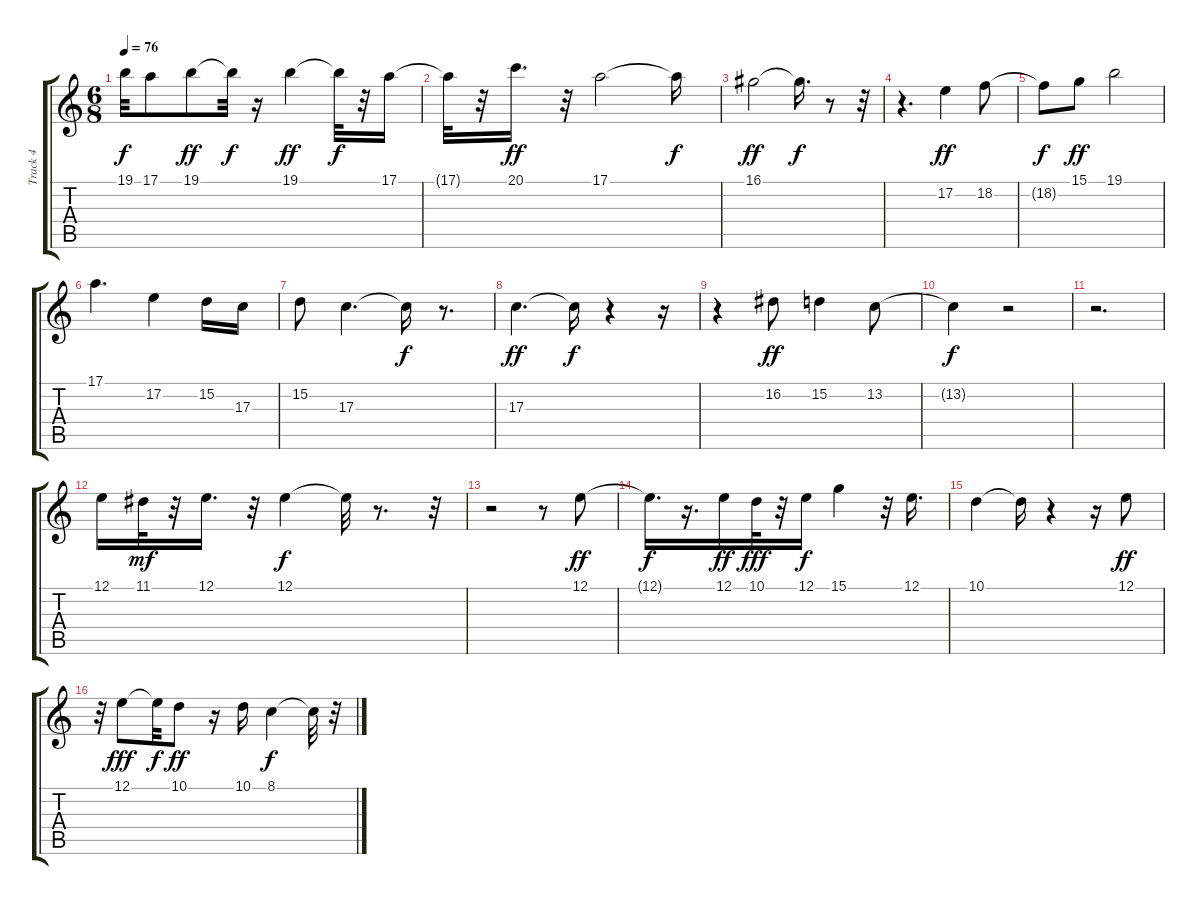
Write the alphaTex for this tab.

\track ("Track 4" "Track 4") {instrument panflute}
\staff {score tabs}
\tuning (E4 B3 G3 D3 A2 E2) {hide}
\ts (6 8)
\tempo 76
\clef g2
\ks c
19.1{t}.32{dy f} 17.1.8 19.1.8{dy ff} 19.1{t}.32{dy f} r.16 19.1.4{dy ff} 19.1{t}.32{dy f} r.32 17.1.16 |
17.1{t}.32 r.32 20.1.16{d dy ff} r.32 17.1.2 17.1{t}.16{dy f} |
16.1.2{dy ff} 16.1{t}.16{d dy f} r.8 r.32 |
r.4{d} 17.2.4{dy ff} 18.2.8 |
18.2{t}.8{dy f} 15.1.8{dy ff} 19.1.2 |
17.1.4{d} 17.2.4 15.2.16 17.3.16 |
15.2.8 17.3.4{d} 17.3{t}.16{dy f} r.8{d} |
17.3.4{d dy ff} 17.3{t}.16{dy f} r.4 r.16 |
r.4 16.2.8{dy ff} 15.2.4 13.2.8 |
13.2{t}.4{dy f} r.2 |
r.2{d} |
12.1.16 11.1.32{dy mf} r.32 12.1.16{d} r.32 12.1.4{dy f} 12.1{t}.32 r.8{d} r.32 |
r.2 r.8 12.1.8{dy ff} |
12.1{t}.16{d dy f} r.16{d} 12.1.16{dy ff} 10.1.32{dy fff} r.32 12.1.16{dy f} 15.1.4 r.32 12.1.16{d} |
10.1.4 10.1{t}.16 r.4 r.16 12.1.8{dy ff} |
r.32 12.1.8{dy fff} 12.1{t}.32{dy f} 10.1.8{dy ff} r.16 10.1.16 8.1.4{dy f} 8.1{t}.32 r.32
